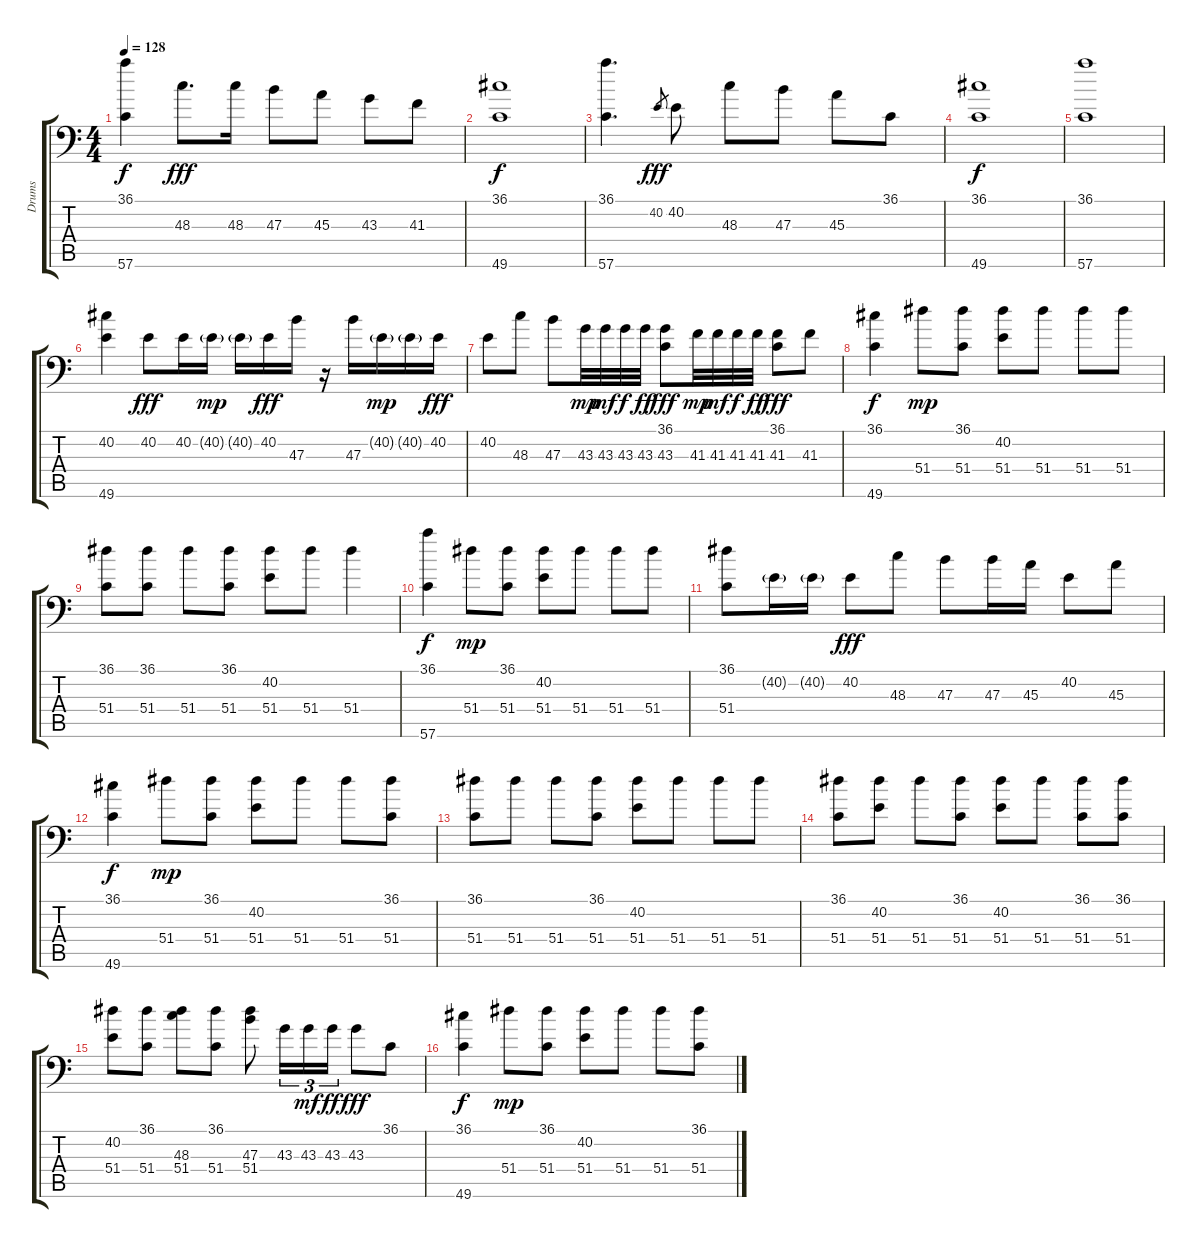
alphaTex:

\track ("Drums" "Drums") {instrument acousticgrandpiano}
\staff {score tabs}
\tuning (C-1 C-1 C-1 C-1 C-1 C-1) {hide}
\ts (4 4)
\tempo 128
\clef f4
\ks c
(36.1 57.6).4{dy f} 48.3.8{d dy fff} 48.3.16 47.3.8 45.3.8 43.3.8 41.3.8 |
(36.1 49.6).1{dy f} |
(36.1 57.6).4{d} 40.2.8{gr dy fff} 40.2.8 48.3.8 47.3.8 45.3.8 36.1.8 |
(36.1 49.6).1{dy f} |
(36.1 57.6).1 |
(40.2 49.6).4 40.2.8{dy fff} 40.2.16 40.2{g}.16{dy mp} 40.2{g}.16 40.2.16{dy fff} 47.3.16 r.16 47.3.16 40.2{g}.16{dy mp} 40.2{g}.16 40.2.16{dy fff} |
40.2.8 48.3.8 47.3.8 43.3.32{dy mp} 43.3.32{dy mf} 43.3.32{dy f} 43.3.32{dy ff} (36.1 43.3).8{dy fff} 41.3.32{dy mp} 41.3.32{dy mf} 41.3.32{dy f} 41.3.32{dy ff} (36.1 41.3).8{dy fff} 41.3.8 |
(36.1 49.6).4{dy f} 51.4.8{dy mp} (36.1 51.4).8 (40.2 51.4).8 51.4.8 51.4.8 51.4.8 |
(36.1 51.4).8 (36.1 51.4).8 51.4.8 (36.1 51.4).8 (40.2 51.4).8 51.4.8 51.4.4 |
(36.1 57.6).4{dy f} 51.4.8{dy mp} (36.1 51.4).8 (40.2 51.4).8 51.4.8 51.4.8 51.4.8 |
(36.1 51.4).8 40.2{g}.16 40.2{g}.16 40.2.8{dy fff} 48.3.8 47.3.8 47.3.16 45.3.16 40.2.8 45.3.8 |
(36.1 49.6).4{dy f} 51.4.8{dy mp} (36.1 51.4).8 (40.2 51.4).8 51.4.8 51.4.8 (36.1 51.4).8 |
(36.1 51.4).8 51.4.8 51.4.8 (36.1 51.4).8 (40.2 51.4).8 51.4.8 51.4.8 51.4.8 |
(36.1 51.4).8 (40.2 51.4).8 51.4.8 (36.1 51.4).8 (40.2 51.4).8 51.4.8 (36.1 51.4).8 (36.1 51.4).8 |
(40.2 51.4).8 (36.1 51.4).8 (48.3 51.4).8 (36.1 51.4).8 (47.3 51.4).8 43.3.16{tu (3 2)} 43.3.16{tu (3 2) dy mf} 43.3.16{tu (3 2) dy ff} 43.3.8{dy fff} 36.1.8 |
(36.1 49.6).4{dy f} 51.4.8{dy mp} (36.1 51.4).8 (40.2 51.4).8 51.4.8 51.4.8 (36.1 51.4).8
